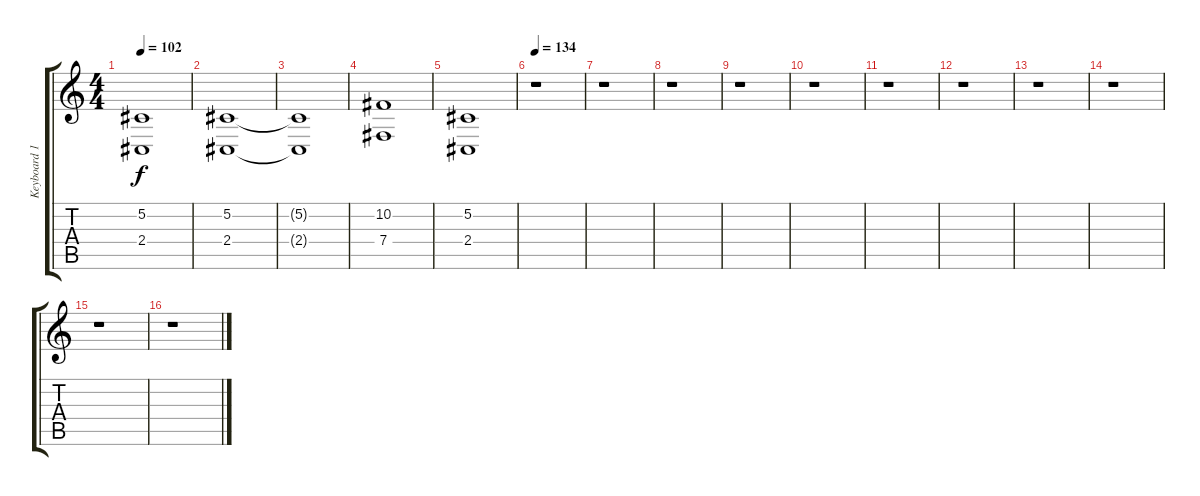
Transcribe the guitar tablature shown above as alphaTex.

\track ("Keyboard 1" "Keyboard 1") {instrument brasssection}
\staff {score tabs}
\tuning (Db4 Ab3 E3 B2 Gb2 Db2) {hide}
\ts (4 4)
\tempo 102
\clef g2
\ks c
(5.2 2.4).1{dy f} |
(5.2 2.4).1 |
(5.2{t} 2.4{t}).1 |
(10.2 7.4).1 |
(5.2 2.4).1 |
\section ("" "")
\tempo 134
r.1 |
r.1 |
r.1 |
r.1 |
r.1 |
r.1 |
r.1 |
r.1 |
r.1 |
r.1 |
r.1
